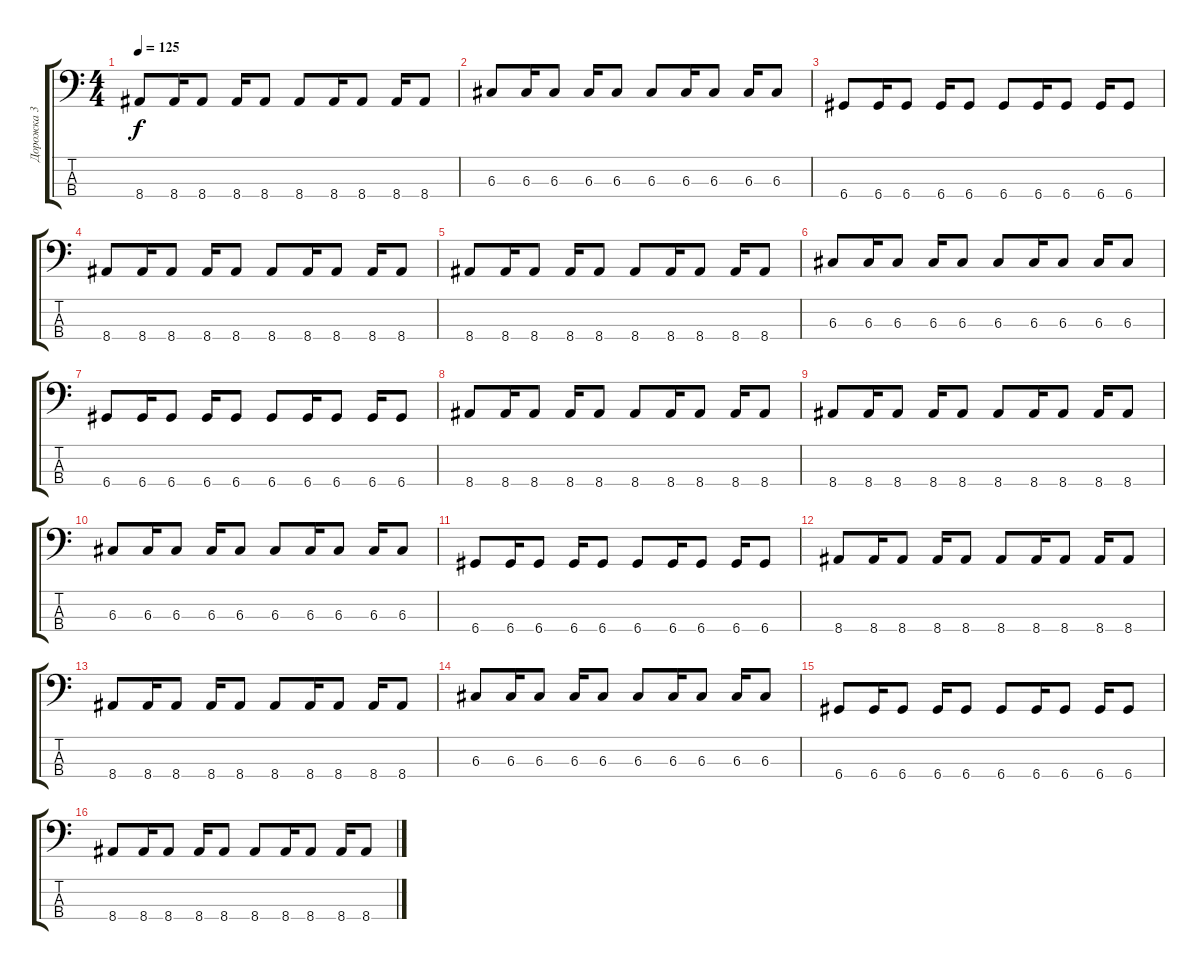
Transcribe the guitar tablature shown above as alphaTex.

\track ("Дорожка 3" "Дорожка 3") {instrument electricbassfinger}
\staff {score tabs}
\tuning (F2 C2 G1 D1) {hide}
\ts (4 4)
\tempo 125
\clef f4
\ks c
8.4.8{dy f} 8.4.16 8.4.8 8.4.16 8.4.8 8.4.8 8.4.16 8.4.8 8.4.16 8.4.8 |
6.3.8 6.3.16 6.3.8 6.3.16 6.3.8 6.3.8 6.3.16 6.3.8 6.3.16 6.3.8 |
6.4.8 6.4.16 6.4.8 6.4.16 6.4.8 6.4.8 6.4.16 6.4.8 6.4.16 6.4.8 |
8.4.8 8.4.16 8.4.8 8.4.16 8.4.8 8.4.8 8.4.16 8.4.8 8.4.16 8.4.8 |
8.4.8 8.4.16 8.4.8 8.4.16 8.4.8 8.4.8 8.4.16 8.4.8 8.4.16 8.4.8 |
6.3.8 6.3.16 6.3.8 6.3.16 6.3.8 6.3.8 6.3.16 6.3.8 6.3.16 6.3.8 |
6.4.8 6.4.16 6.4.8 6.4.16 6.4.8 6.4.8 6.4.16 6.4.8 6.4.16 6.4.8 |
8.4.8 8.4.16 8.4.8 8.4.16 8.4.8 8.4.8 8.4.16 8.4.8 8.4.16 8.4.8 |
8.4.8 8.4.16 8.4.8 8.4.16 8.4.8 8.4.8 8.4.16 8.4.8 8.4.16 8.4.8 |
6.3.8 6.3.16 6.3.8 6.3.16 6.3.8 6.3.8 6.3.16 6.3.8 6.3.16 6.3.8 |
6.4.8 6.4.16 6.4.8 6.4.16 6.4.8 6.4.8 6.4.16 6.4.8 6.4.16 6.4.8 |
8.4.8 8.4.16 8.4.8 8.4.16 8.4.8 8.4.8 8.4.16 8.4.8 8.4.16 8.4.8 |
8.4.8 8.4.16 8.4.8 8.4.16 8.4.8 8.4.8 8.4.16 8.4.8 8.4.16 8.4.8 |
6.3.8 6.3.16 6.3.8 6.3.16 6.3.8 6.3.8 6.3.16 6.3.8 6.3.16 6.3.8 |
6.4.8 6.4.16 6.4.8 6.4.16 6.4.8 6.4.8 6.4.16 6.4.8 6.4.16 6.4.8 |
8.4.8 8.4.16 8.4.8 8.4.16 8.4.8 8.4.8 8.4.16 8.4.8 8.4.16 8.4.8
